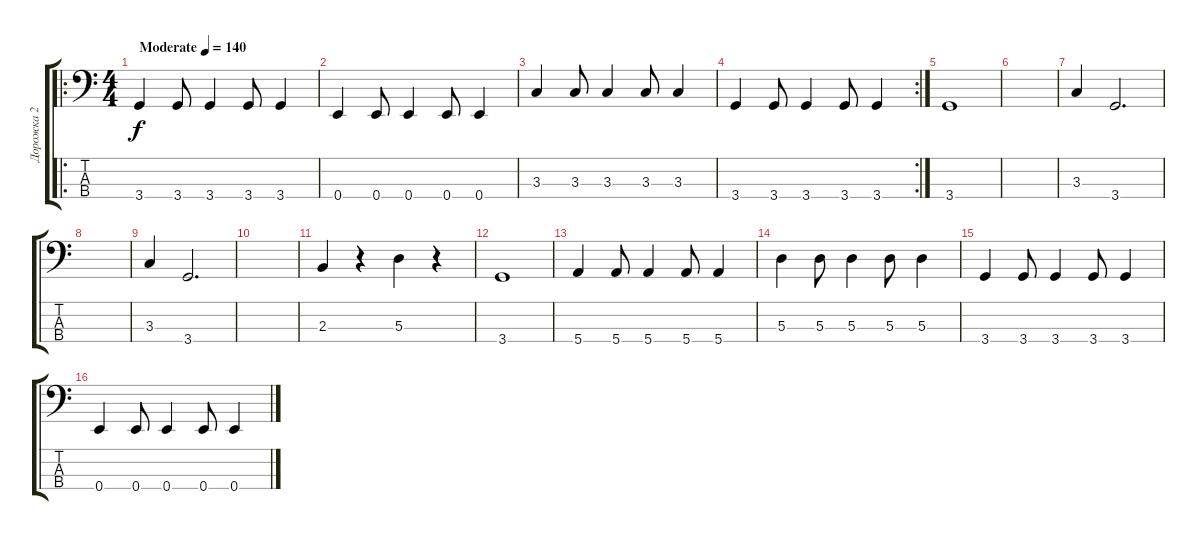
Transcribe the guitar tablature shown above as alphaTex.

\track ("Дорожка 2" "Дорожка 2") {instrument electricbasspick}
\staff {score tabs}
\tuning (G2 D2 A1 E1) {hide}
\ro
\ts (4 4)
\tempo (140 "Moderate")
\clef f4
\ks c
3.4.4{dy f instrument electricbasspick} 3.4.8 3.4.4 3.4.8 3.4.4 |
0.4.4 0.4.8 0.4.4 0.4.8 0.4.4 |
3.3.4 3.3.8 3.3.4 3.3.8 3.3.4 |
\rc 2
3.4.4 3.4.8 3.4.4 3.4.8 3.4.4 |
3.4.1 |
|
3.3.4 3.4.2{d} |
|
3.3.4 3.4.2{d} |
|
2.3.4 r.4 5.3.4 r.4 |
3.4.1 |
5.4.4 5.4.8 5.4.4 5.4.8 5.4.4 |
5.3.4 5.3.8 5.3.4 5.3.8 5.3.4 |
3.4.4 3.4.8 3.4.4 3.4.8 3.4.4 |
0.4.4 0.4.8 0.4.4 0.4.8 0.4.4
